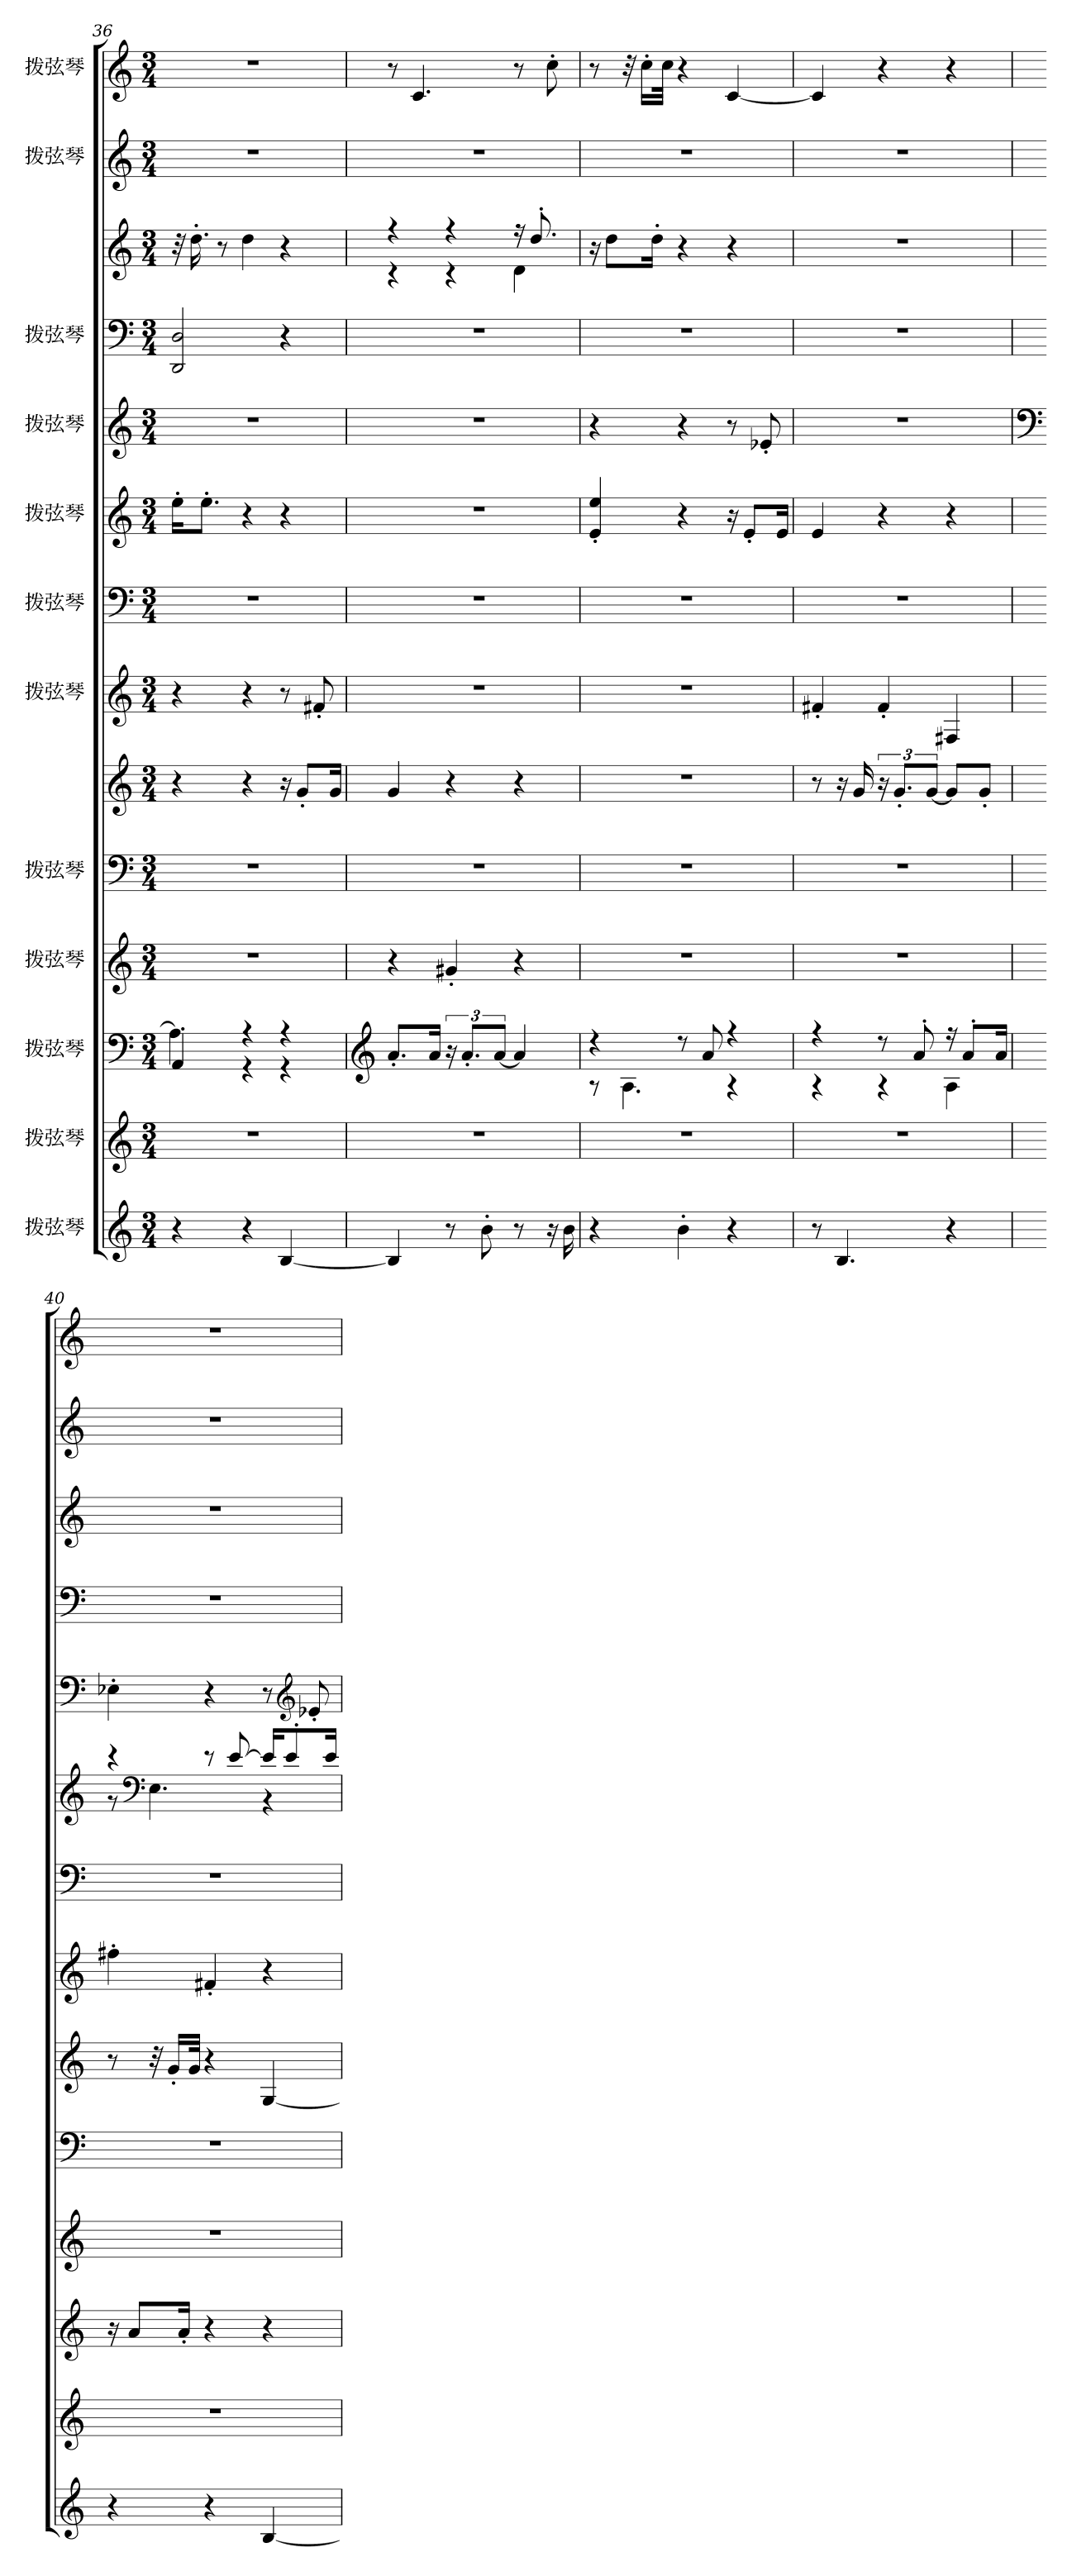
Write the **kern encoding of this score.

**kern	**kern	**kern	**kern	**kern	**kern	**kern	**kern	**kern	**kern	**kern	**kern	**kern	**kern
*part12	*part11	*part10	*part9	*part8	*part8	*part7	*part6	*part5	*part4	*part3	*part3	*part2	*part1
*staff14	*staff13	*staff12	*staff11	*staff10	*staff9	*staff8	*staff7	*staff6	*staff5	*staff4	*staff3	*staff2	*staff1
*I"拨弦琴	*I"拨弦琴	*I"拨弦琴	*I"拨弦琴	*I"拨弦琴	*	*I"拨弦琴	*I"拨弦琴	*I"拨弦琴	*I"拨弦琴	*I"拨弦琴	*	*I"拨弦琴	*I"拨弦琴
*clefG2	*clefG2	*clefF4	*clefG2	*clefF4	*clefG2	*clefG2	*clefF4	*clefG2	*clefG2	*clefF4	*clefG2	*clefG2	*clefG2
*k[]	*k[]	*k[]	*k[]	*k[]	*k[]	*k[]	*k[]	*k[]	*k[]	*k[]	*k[]	*k[]	*k[]
*M3/4	*M3/4	*M3/4	*M3/4	*M3/4	*M3/4	*M3/4	*M3/4	*M3/4	*M3/4	*M3/4	*M3/4	*M3/4	*M3/4
=36	=36	=36	=36	=36	=36	=36	=36	=36	=36	=36	=36	=36	=36
*	*	*^	*	*	*	*	*	*	*	*	*	*	*
4r	2.r	4AA'/	4A\]	2.r	2.r	4r	4r	2.r	16ee'\KL	2.r	2DD/ 2D/	32r	2.r	2.r
.	.	.	.	.	.	.	.	.	.	.	.	16.dd'\	.	.
.	.	.	.	.	.	.	.	.	8.ee'\J	.	.	.	.	.
.	.	.	.	.	.	.	.	.	.	.	.	8r	.	.
4r	.	4r	4r	.	.	4r	4r	.	4r	.	.	4dd\	.	.
[4B/	.	4r	4r	.	.	16r	8r	.	4r	.	4r	4r	.	.
.	.	.	.	.	.	8g'/L	.	.	.	.	.	.	.	.
.	.	.	.	.	.	.	8f#X'/	.	.	.	.	.	.	.
.	.	.	.	.	.	16g/Jk	.	.	.	.	.	.	.	.
*	*	*v	*v	*	*	*	*	*	*	*	*	*	*	*
!!LO:PB:g=z
=37	=37	=37	=37	=37	=37	=37	=37	=37	=37	=37	=37	=37	=37
*	*	*clefG2	*	*	*	*	*	*	*	*	*	*	*
*	*	*	*	*	*	*	*	*	*	*	*^	*	*
4B/]	2.r	8.a'/L	4r	2.r	4g/	2.r	2.r	2.r	2.r	2.r	4r	4r	2.r	8r
.	.	.	.	.	.	.	.	.	.	.	.	.	.	4.c/
.	.	16a/Jk	.	.	.	.	.	.	.	.	.	.	.	.
8r	.	24r	4g#X'/	.	4r	.	.	.	.	.	4r	4r	.	.
.	.	12.a'/L	.	.	.	.	.	.	.	.	.	.	.	.
8b'\	.	.	.	.	.	.	.	.	.	.	.	.	.	.
.	.	[12a/J	.	.	.	.	.	.	.	.	.	.	.	.
8r	.	4a/]	4r	.	4r	.	.	.	.	.	16r	4d\	.	8r
.	.	.	.	.	.	.	.	.	.	.	8.dd'/	.	.	.
16r	.	.	.	.	.	.	.	.	.	.	.	.	.	8cc'\
16b\	.	.	.	.	.	.	.	.	.	.	.	.	.	.
*	*	*	*	*	*	*	*	*	*	*	*v	*v	*	*
=38	=38	=38	=38	=38	=38	=38	=38	=38	=38	=38	=38	=38	=38
*	*	*^	*	*	*	*	*	*	*	*	*	*	*
4r	2.r	4r	8r	2.r	2.r	2.r	2.r	2.r	4e/' 4ee/'	4r	2.r	16r	2.r	8r
.	.	.	.	.	.	.	.	.	.	.	.	8dd\L	.	.
.	.	.	4.A\	.	.	.	.	.	.	.	.	.	.	32r
.	.	.	.	.	.	.	.	.	.	.	.	.	.	16cc'\LL
.	.	.	.	.	.	.	.	.	.	.	.	16dd'\Jk	.	.
.	.	.	.	.	.	.	.	.	.	.	.	.	.	32cc\JJk
4b'\	.	8r	.	.	.	.	.	.	4r	4r	.	4r	.	4r
.	.	8a/	.	.	.	.	.	.	.	.	.	.	.	.
4r	.	4r	4r	.	.	.	.	.	16r	8r	.	4r	.	[4c/
.	.	.	.	.	.	.	.	.	8e'/L	.	.	.	.	.
.	.	.	.	.	.	.	.	.	.	8e-X'/	.	.	.	.
.	.	.	.	.	.	.	.	.	16e/Jk	.	.	.	.	.
=39	=39	=39	=39	=39	=39	=39	=39	=39	=39	=39	=39	=39	=39	=39
8r	2.r	4r	4r	2.r	2.r	8r	4f#X'/	2.r	4e/	2.r	2.r	2.r	2.r	4c/]
4.B/	.	.	.	.	.	16r	.	.	.	.	.	.	.	.
.	.	.	.	.	.	16g/	.	.	.	.	.	.	.	.
.	.	8r	4r	.	.	24r	4f#'/	.	4r	.	.	.	.	4r
.	.	.	.	.	.	12.g'/L	.	.	.	.	.	.	.	.
.	.	8a'/	.	.	.	.	.	.	.	.	.	.	.	.
.	.	.	.	.	.	[12g/J	.	.	.	.	.	.	.	.
4r	.	16r	4A\	.	.	8g/L]	4F#X/	.	4r	.	.	.	.	4r
.	.	8a'/L	.	.	.	.	.	.	.	.	.	.	.	.
.	.	.	.	.	.	8g'/J	.	.	.	.	.	.	.	.
.	.	16a/Jk	.	.	.	.	.	.	.	.	.	.	.	.
*	*	*v	*v	*	*	*	*	*	*	*	*	*	*	*
!!LO:PB:g=z
=40	=40	=40	=40	=40	=40	=40	=40	=40	=40	=40	=40	=40	=40
*	*	*	*	*	*	*	*	*	*clefF4	*	*	*	*
*	*	*	*	*	*	*	*	*^	*	*	*	*	*
4r	2.r	16r	2.r	2.r	8r	4ff#X'\	2.r	4r	8r	4E-X'\	2.r	2.r	2.r	2.r
.	.	8a/L	.	.	.	.	.	.	.	.	.	.	.	.
*	*	*	*	*	*	*	*	*clefF4	*	*	*	*	*	*
.	.	.	.	.	32r	.	.	.	4.E\	.	.	.	.	.
.	.	.	.	.	16g'/LL	.	.	.	.	.	.	.	.	.
.	.	16a'/Jk	.	.	.	.	.	.	.	.	.	.	.	.
.	.	.	.	.	32g/JJk	.	.	.	.	.	.	.	.	.
4r	.	4r	.	.	4r	4f#X'/	.	8r	.	4r	.	.	.	.
.	.	.	.	.	.	.	.	[8e/	.	.	.	.	.	.
[4B/	.	4r	.	.	[4G/	4r	.	16e/KL]	4r	8r	.	.	.	.
.	.	.	.	.	.	.	.	8e'/	.	.	.	.	.	.
*	*	*	*	*	*	*	*	*	*	*clefG2	*	*	*	*
.	.	.	.	.	.	.	.	.	.	8e-X'/	.	.	.	.
.	.	.	.	.	.	.	.	16e/Jk	.	.	.	.	.	.
*	*	*	*	*	*	*	*	*v	*v	*	*	*	*	*
=	=	=	=	=	=	=	=	=	=	=	=	=	=
*-	*-	*-	*-	*-	*-	*-	*-	*-	*-	*-	*-	*-	*-
